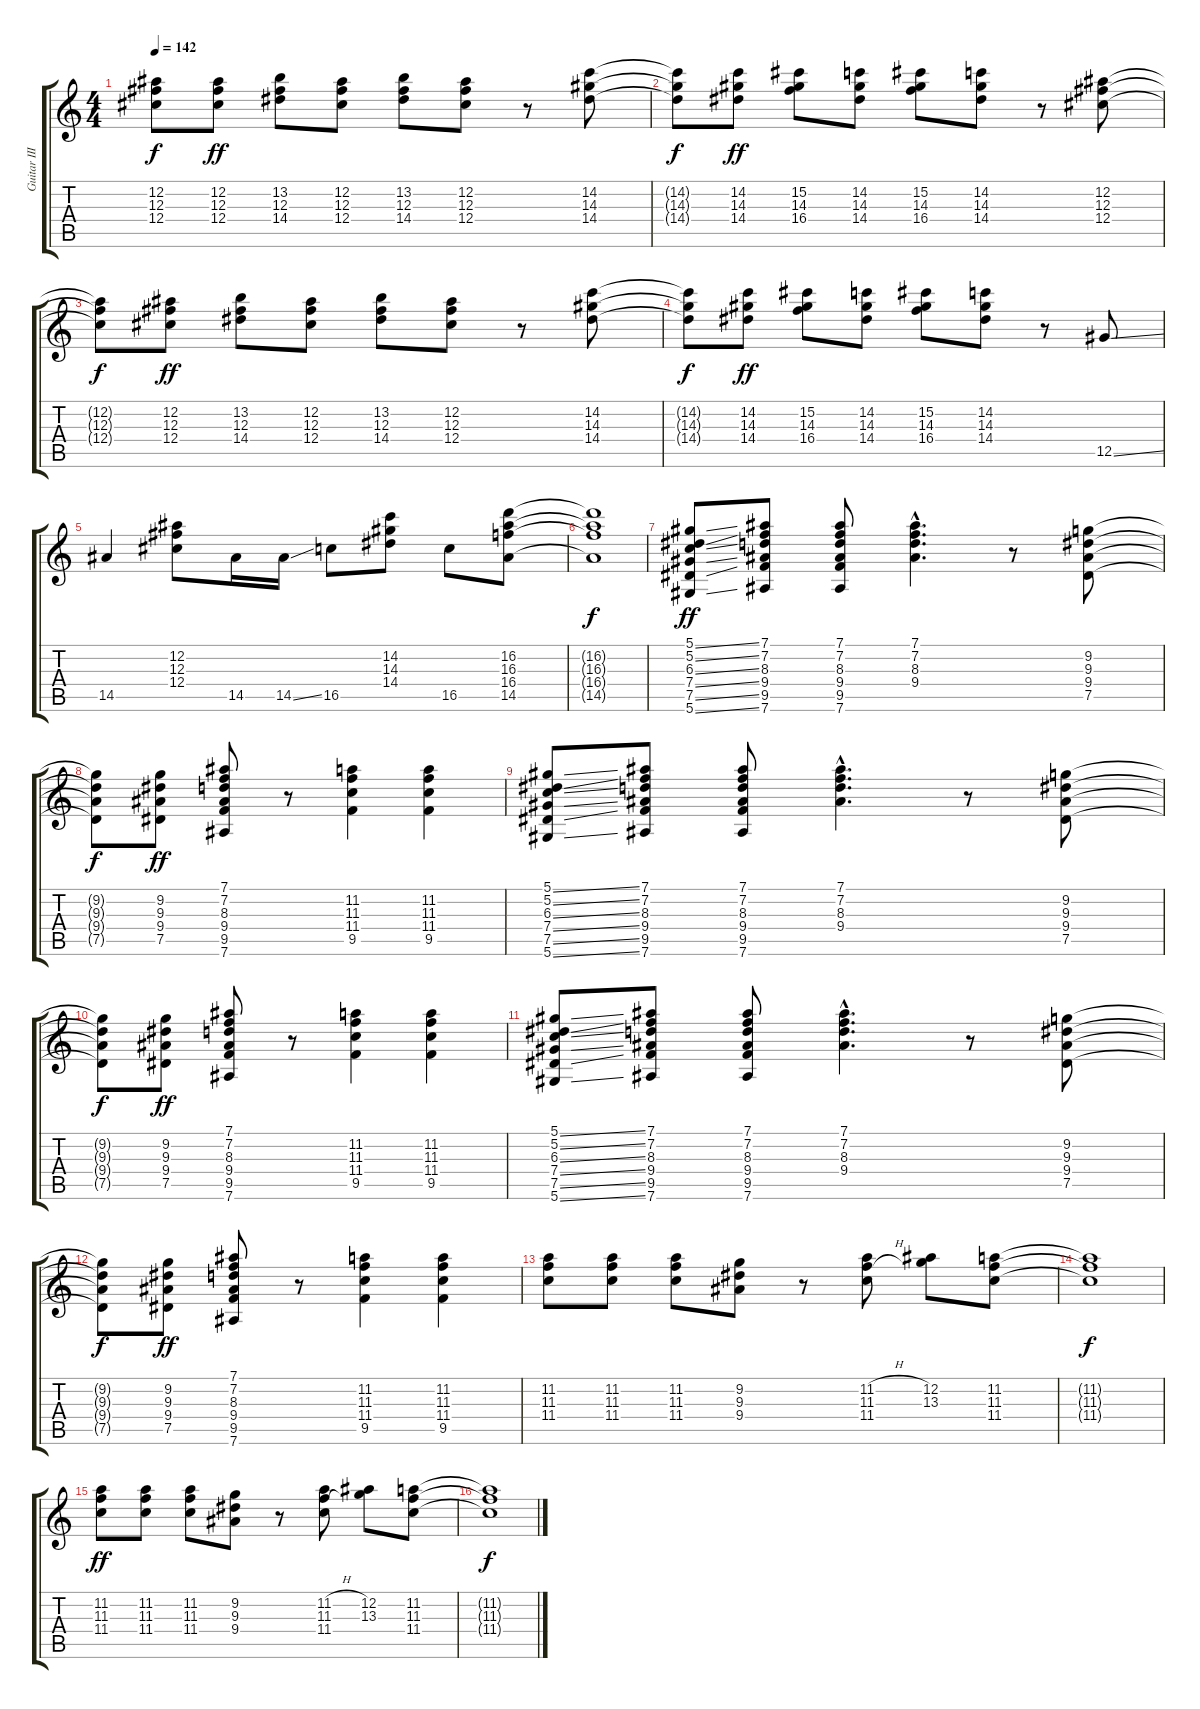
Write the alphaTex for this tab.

\track ("Guitar III" "Guitar III") {instrument acousticguitarsteel}
\staff {score tabs}
\tuning (Eb4 Bb3 Gb3 Db3 Ab2 Eb2) {hide}
\ts (4 4)
\tempo 142
\clef g2
\ks c
(12.2{t} 12.3{t} 12.4{t}).8{dy f} (12.2 12.3 12.4).8{dy ff} (13.2 12.3 14.4).8 (12.2 12.3 12.4).8 (13.2 12.3 14.4).8 (12.2 12.3 12.4).8 r.8 (14.2 14.3 14.4).8 |
(14.2{t} 14.3{t} 14.4{t}).8{dy f} (14.2 14.3 14.4).8{dy ff} (15.2 14.3 16.4).8 (14.2 14.3 14.4).8 (15.2 14.3 16.4).8 (14.2 14.3 14.4).8 r.8 (12.2 12.3 12.4).8 |
(12.2{t} 12.3{t} 12.4{t}).8{dy f} (12.2 12.3 12.4).8{dy ff} (13.2 12.3 14.4).8 (12.2 12.3 12.4).8 (13.2 12.3 14.4).8 (12.2 12.3 12.4).8 r.8 (14.2 14.3 14.4).8 |
(14.2{t} 14.3{t} 14.4{t}).8{dy f} (14.2 14.3 14.4).8{dy ff} (15.2 14.3 16.4).8 (14.2 14.3 14.4).8 (15.2 14.3 16.4).8 (14.2 14.3 14.4).8 r.8 12.5{ss}.8 |
14.5.4 (12.2 12.3 12.4).8 14.5.16 14.5{ss}.16 16.5.8 (14.2 14.3 14.4).8 16.5.8 (16.2 16.3 16.4 14.5).8 |
(16.2{t} 16.3{t} 16.4{t} 14.5{t}).1{dy f} |
(5.1{ss} 5.2{ss} 6.3{ss} 7.4{ss} 7.5{ss} 5.6{ss}).8{dy ff} (7.1 7.2 8.3 9.4 9.5 7.6).8 (7.1 7.2 8.3 9.4 9.5 7.6).8 (7.1{hac} 7.2{hac} 8.3{hac} 9.4{hac}).4{d} r.8 (9.2 9.3 9.4 7.5).8 |
(9.2{t} 9.3{t} 9.4{t} 7.5{t}).8{dy f} (9.2 9.3 9.4 7.5).8{dy ff} (7.1 7.2 8.3 9.4 9.5 7.6).8 r.8 (11.2 11.3 11.4 9.5).4 (11.2 11.3 11.4 9.5).4 |
(5.1{ss} 5.2{ss} 6.3{ss} 7.4{ss} 7.5{ss} 5.6{ss}).8 (7.1 7.2 8.3 9.4 9.5 7.6).8 (7.1 7.2 8.3 9.4 9.5 7.6).8 (7.1{hac} 7.2{hac} 8.3{hac} 9.4{hac}).4{d} r.8 (9.2 9.3 9.4 7.5).8 |
(9.2{t} 9.3{t} 9.4{t} 7.5{t}).8{dy f} (9.2 9.3 9.4 7.5).8{dy ff} (7.1 7.2 8.3 9.4 9.5 7.6).8 r.8 (11.2 11.3 11.4 9.5).4 (11.2 11.3 11.4 9.5).4 |
(5.1{ss} 5.2{ss} 6.3{ss} 7.4{ss} 7.5{ss} 5.6{ss}).8 (7.1 7.2 8.3 9.4 9.5 7.6).8 (7.1 7.2 8.3 9.4 9.5 7.6).8 (7.1{hac} 7.2{hac} 8.3{hac} 9.4{hac}).4{d} r.8 (9.2 9.3 9.4 7.5).8 |
(9.2{t} 9.3{t} 9.4{t} 7.5{t}).8{dy f} (9.2 9.3 9.4 7.5).8{dy ff} (7.1 7.2 8.3 9.4 9.5 7.6).8 r.8 (11.2 11.3 11.4 9.5).4 (11.2 11.3 11.4 9.5).4 |
(11.2 11.3 11.4).8 (11.2 11.3 11.4).8 (11.2 11.3 11.4).8 (9.2 9.3 9.4).8 r.8 (11.2{h} 11.3{h} 11.4).8 (12.2 13.3).8 (11.2 11.3 11.4).8 |
(11.2{t} 11.3{t} 11.4{t}).1{dy f} |
(11.2 11.3 11.4).8{dy ff} (11.2 11.3 11.4).8 (11.2 11.3 11.4).8 (9.2 9.3 9.4).8 r.8 (11.2{h} 11.3{h} 11.4).8 (12.2 13.3).8 (11.2 11.3 11.4).8 |
(11.2{t} 11.3{t} 11.4{t}).1{dy f}
